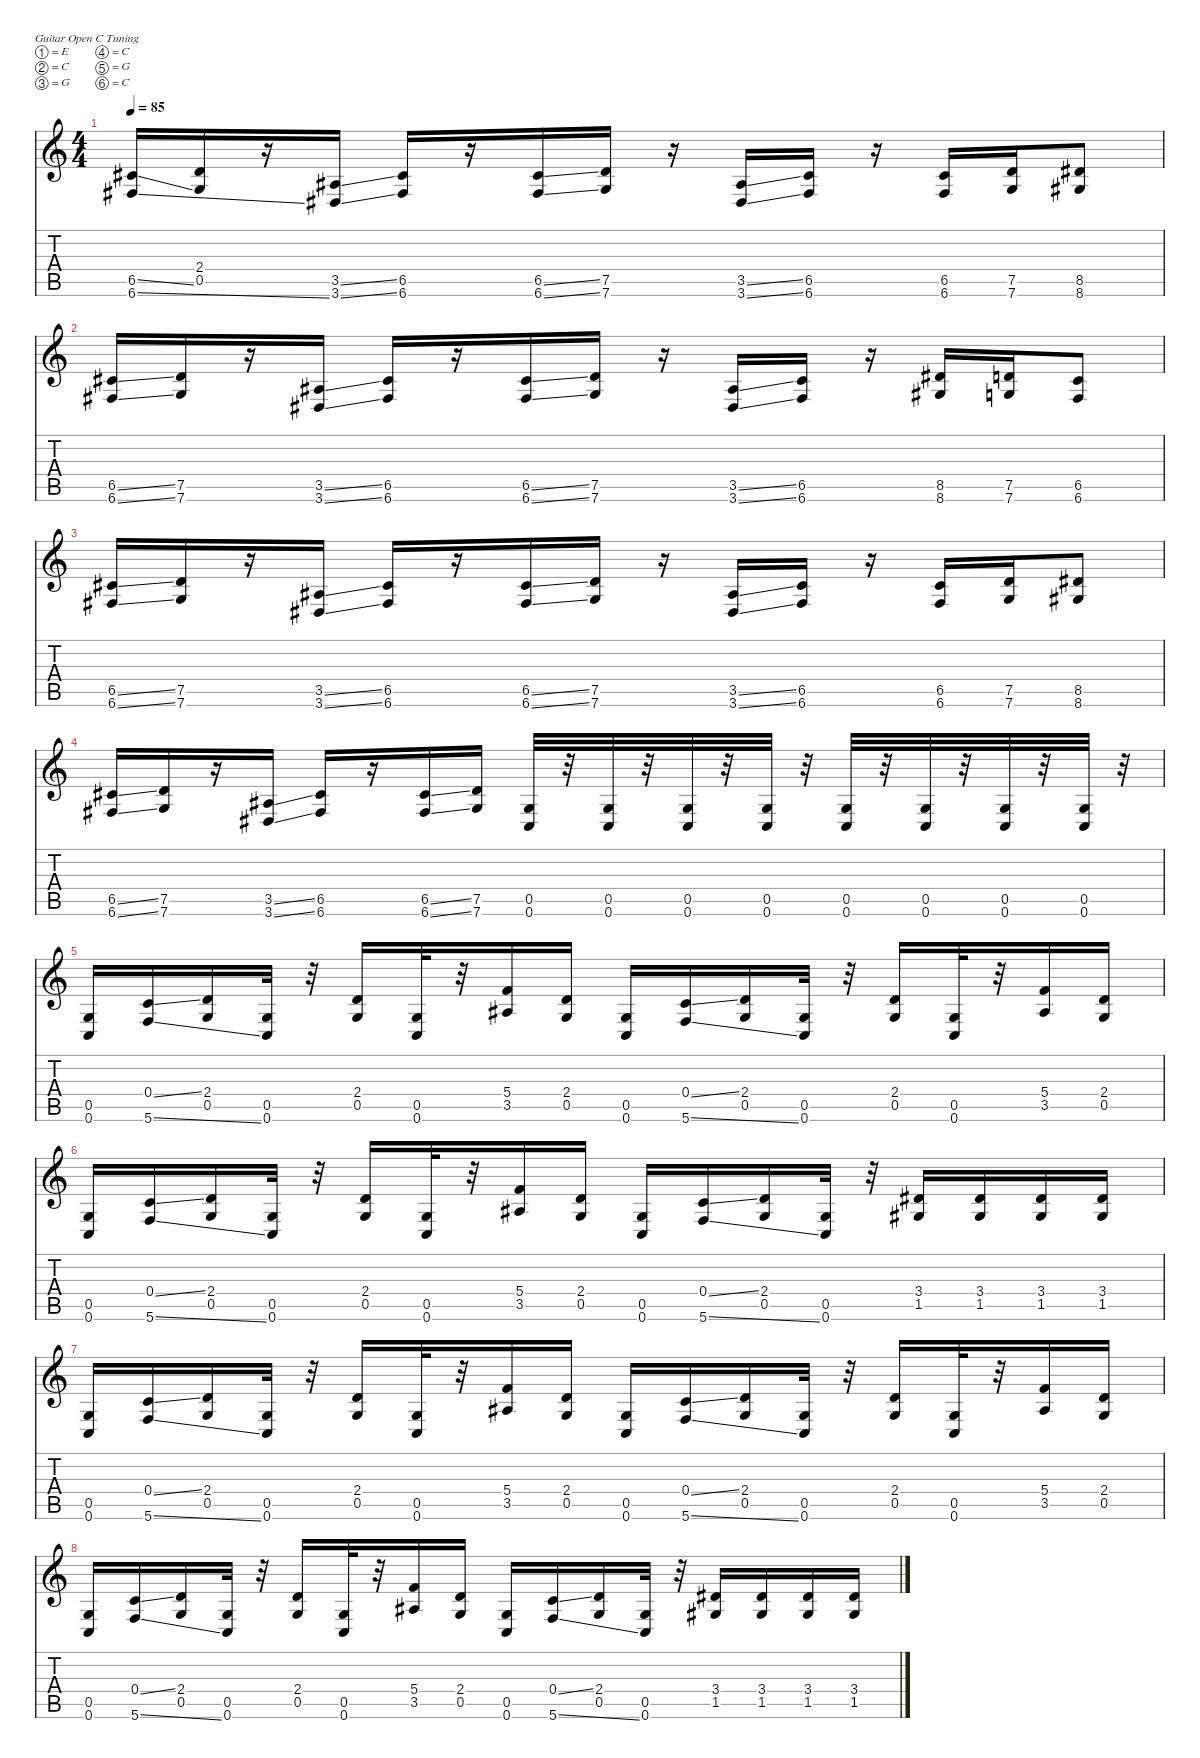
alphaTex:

\defaultSystemsLayout 4
\hideDynamics
\bracketExtendMode nobrackets
\singleTrackTrackNamePolicy hidden
\multiTrackTrackNamePolicy hidden
\firstSystemTrackNameMode fullname
\firstSystemTrackNameOrientation horizontal
\otherSystemsTrackNameOrientation horizontal
\track ("Guitar 2" "dist.guit.") {instrument distortionguitar}
\staff {score tabs}
\tuning (E4 C4 G3 C3 G2 C2)
\ts (4 4)
\tempo 85
\clef g2
\ks c
(6.5{ss acc #} 6.6{ss acc #}).16{dy f} (2.4 0.5).16 r.16 (3.5{ss acc #} 3.6{ss acc #}).16 (6.5{acc #} 6.6{acc #}).16 r.16 (6.5{ss acc #} 6.6{ss acc #}).16 (7.5 7.6).16 r.16 (3.5{ss acc #} 3.6{ss acc #}).16 (6.5{acc #} 6.6{acc #}).16 r.16 (6.5{acc #} 6.6{acc #}).16 (7.5 7.6).16 (8.5{acc #} 8.6{acc #}).8 |
(6.5{ss acc #} 6.6{ss acc #}).16 (7.5 7.6).16 r.16 (3.5{ss acc #} 3.6{ss acc #}).16 (6.5{acc #} 6.6{acc #}).16 r.16 (6.5{ss acc #} 6.6{ss acc #}).16 (7.5 7.6).16 r.16 (3.5{ss acc #} 3.6{ss acc #}).16 (6.5{acc #} 6.6{acc #}).16 r.16 (8.5{acc #} 8.6{acc #}).16 (7.5 7.6).16 (6.5{acc #} 6.6{acc #}).8 |
(6.5{ss acc #} 6.6{ss acc #}).16 (7.5 7.6).16 r.16 (3.5{ss acc #} 3.6{ss acc #}).16 (6.5{acc #} 6.6{acc #}).16 r.16 (6.5{ss acc #} 6.6{ss acc #}).16 (7.5 7.6).16 r.16 (3.5{ss acc #} 3.6{ss acc #}).16 (6.5{acc #} 6.6{acc #}).16 r.16 (6.5{acc #} 6.6{acc #}).16 (7.5 7.6).16 (8.5{acc #} 8.6{acc #}).8 |
(6.5{ss acc #} 6.6{ss acc #}).16 (7.5 7.6).16 r.16 (3.5{ss acc #} 3.6{ss acc #}).16 (6.5{acc #} 6.6{acc #}).16 r.16 (6.5{ss acc #} 6.6{ss acc #}).16 (7.5 7.6).16 (0.5 0.6).32 r.32 (0.5 0.6).32 r.32 (0.5 0.6).32 r.32 (0.5 0.6).32 r.32 (0.5 0.6).32 r.32 (0.5 0.6).32 r.32 (0.5 0.6).32 r.32 (0.5 0.6).32 r.32 |
(0.5 0.6).16 (0.4{ss} 5.6{ss}).16 (2.4 0.5).16 (0.5 0.6).32 r.32 (2.4 0.5).16 (0.5 0.6).32 r.32 (5.4 3.5{acc #}).16 (2.4 0.5).16 (0.5 0.6).16 (0.4{ss} 5.6{ss}).16 (2.4 0.5).16 (0.5 0.6).32 r.32 (2.4 0.5).16 (0.5 0.6).32 r.32 (5.4 3.5{acc #}).16 (2.4 0.5).16 |
(0.5 0.6).16 (0.4{ss} 5.6{ss}).16 (2.4 0.5).16 (0.5 0.6).32 r.32 (2.4 0.5).16 (0.5 0.6).32 r.32 (5.4 3.5{acc #}).16 (2.4 0.5).16 (0.5 0.6).16 (0.4{ss} 5.6{ss}).16 (2.4 0.5).16 (0.5 0.6).32 r.32 (3.4{acc #} 1.5{acc #}).16 (3.4{acc #} 1.5{acc #}).16 (3.4{acc #} 1.5{acc #}).16 (3.4{acc #} 1.5{acc #}).16 |
(0.5 0.6).16 (0.4{ss} 5.6{ss}).16 (2.4 0.5).16 (0.5 0.6).32 r.32 (2.4 0.5).16 (0.5 0.6).32 r.32 (5.4 3.5{acc #}).16 (2.4 0.5).16 (0.5 0.6).16 (0.4{ss} 5.6{ss}).16 (2.4 0.5).16 (0.5 0.6).32 r.32 (2.4 0.5).16 (0.5 0.6).32 r.32 (5.4 3.5{acc #}).16 (2.4 0.5).16 |
(0.5 0.6).16 (0.4{ss} 5.6{ss}).16 (2.4 0.5).16 (0.5 0.6).32 r.32 (2.4 0.5).16 (0.5 0.6).32 r.32 (5.4 3.5{acc #}).16 (2.4 0.5).16 (0.5 0.6).16 (0.4{ss} 5.6{ss}).16 (2.4 0.5).16 (0.5 0.6).32 r.32 (3.4{acc #} 1.5{acc #}).16 (3.4{acc #} 1.5{acc #}).16 (3.4{acc #} 1.5{acc #}).16 (3.4{acc #} 1.5{acc #}).16
